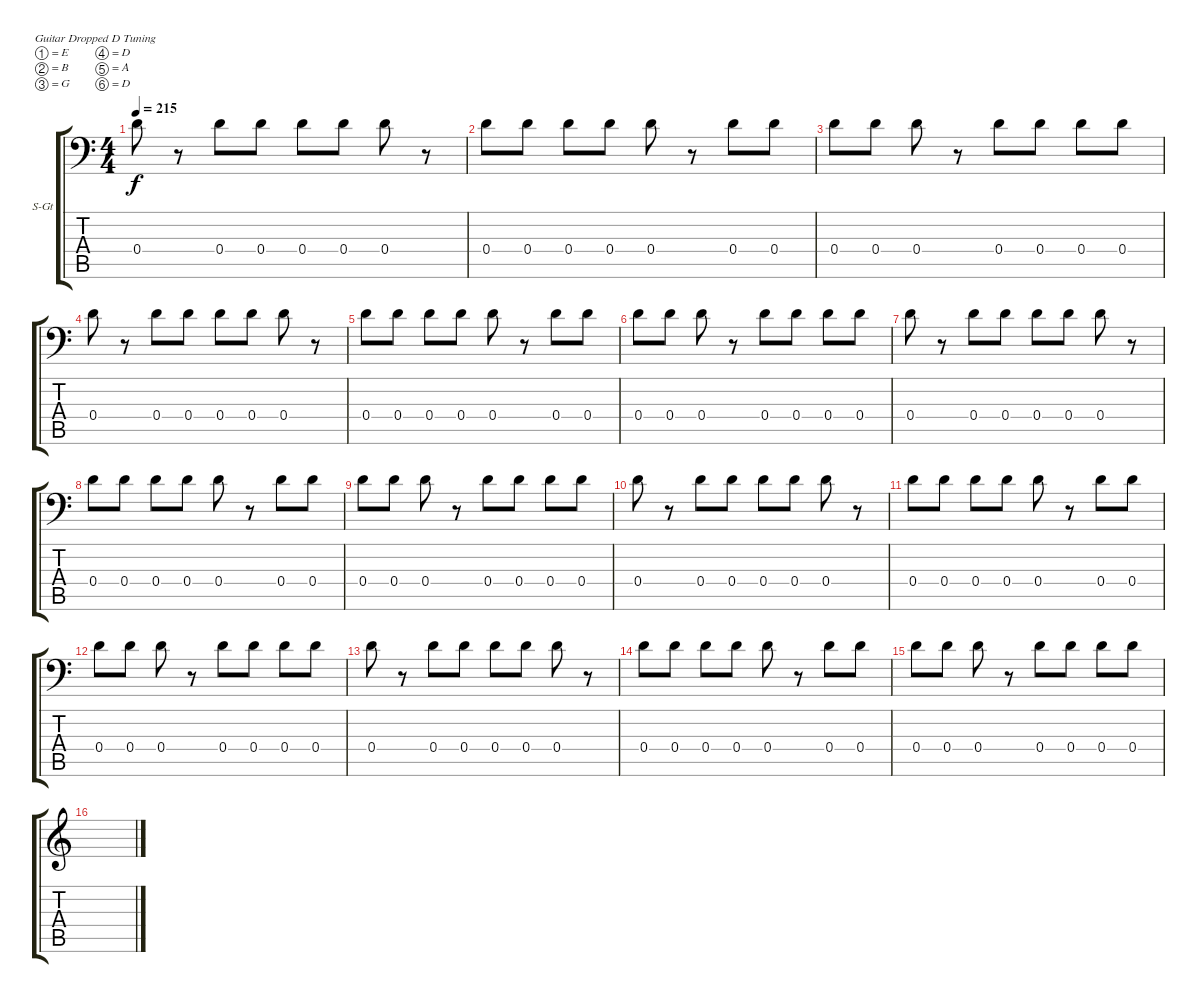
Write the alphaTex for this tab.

\bracketExtendMode groupsimilarinstruments
\firstSystemTrackNameOrientation horizontal
\otherSystemsTrackNameOrientation horizontal
\track ("Keyboard (Christian)" "S-Gt") {instrument fx1rain}
\staff {score tabs}
\tuning (E4 B3 G3 D3 A2 D2)
\displaytranspose 12
\ts (4 4)
\tempo 215
\clef f4
\ks c
0.4.8{dy f} r.8 0.4.8 0.4.8 0.4.8 0.4.8 0.4.8 r.8 |
0.4.8 0.4.8 0.4.8 0.4.8 0.4.8 r.8 0.4.8 0.4.8 |
0.4.8 0.4.8 0.4.8 r.8 0.4.8 0.4.8 0.4.8 0.4.8 |
0.4.8 r.8 0.4.8 0.4.8 0.4.8 0.4.8 0.4.8 r.8 |
0.4.8 0.4.8 0.4.8 0.4.8 0.4.8 r.8 0.4.8 0.4.8 |
0.4.8 0.4.8 0.4.8 r.8 0.4.8 0.4.8 0.4.8 0.4.8 |
0.4.8 r.8 0.4.8 0.4.8 0.4.8 0.4.8 0.4.8 r.8 |
0.4.8 0.4.8 0.4.8 0.4.8 0.4.8 r.8 0.4.8 0.4.8 |
0.4.8 0.4.8 0.4.8 r.8 0.4.8 0.4.8 0.4.8 0.4.8 |
0.4.8 r.8 0.4.8 0.4.8 0.4.8 0.4.8 0.4.8 r.8 |
0.4.8 0.4.8 0.4.8 0.4.8 0.4.8 r.8 0.4.8 0.4.8 |
0.4.8 0.4.8 0.4.8 r.8 0.4.8 0.4.8 0.4.8 0.4.8 |
0.4.8 r.8 0.4.8 0.4.8 0.4.8 0.4.8 0.4.8 r.8 |
0.4.8 0.4.8 0.4.8 0.4.8 0.4.8 r.8 0.4.8 0.4.8 |
0.4.8 0.4.8 0.4.8 r.8 0.4.8 0.4.8 0.4.8 0.4.8 |
\clef g2
